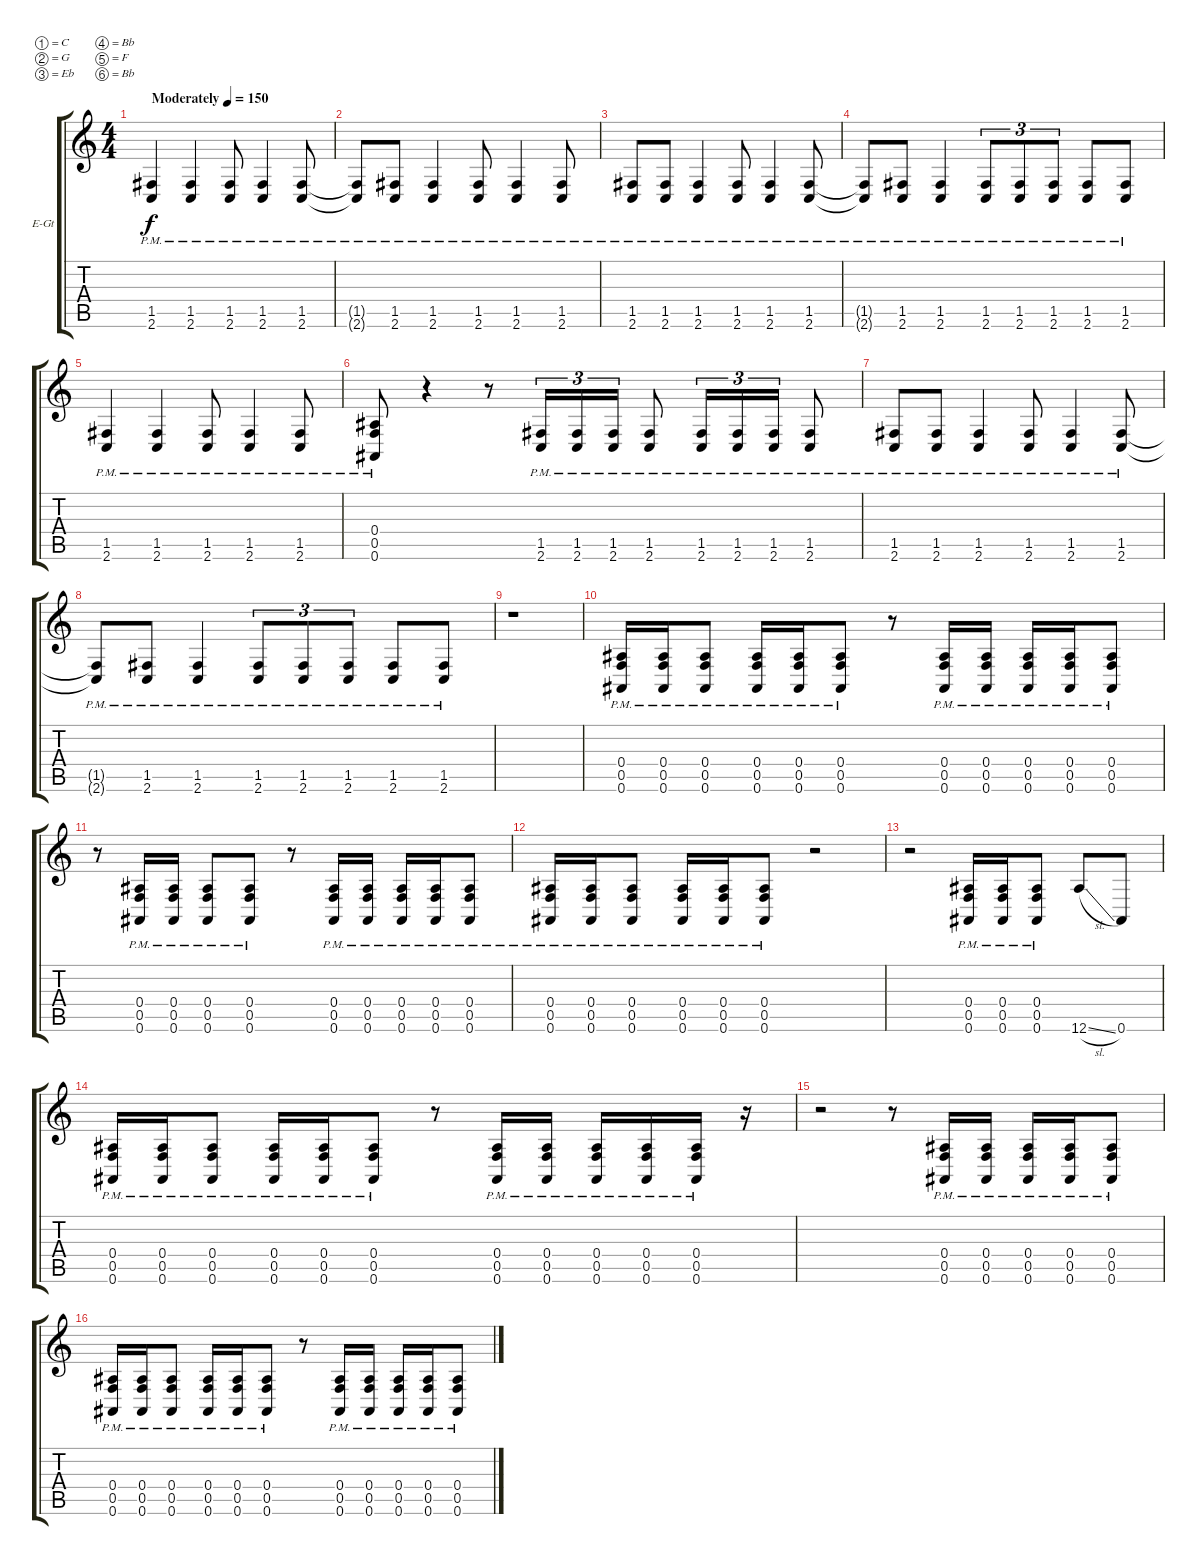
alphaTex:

\bracketExtendMode groupsimilarinstruments
\firstSystemTrackNameOrientation horizontal
\otherSystemsTrackNameOrientation horizontal
\track ("James" "E-Gt") {instrument distortionguitar}
\staff {score tabs}
\tuning (C4 G3 Eb3 Bb2 F2 Bb1)
\ts (4 4)
\beaming (8 2 2 2 2)
\tempo (150 "Moderately")
\clef g2
\ks c
(1.5{pm} 2.6{pm}).4{dy f instrument distortionguitar} (1.5{pm} 2.6{pm}).4 (1.5{pm} 2.6{pm}).8 (1.5{pm} 2.6{pm}).4 (1.5{pm} 2.6{pm}).8 |
(1.5{pm t} 2.6{pm t}).8 (1.5{pm} 2.6{pm}).8 (1.5{pm} 2.6{pm}).4 (1.5{pm} 2.6{pm}).8 (1.5{pm} 2.6{pm}).4 (1.5{pm} 2.6{pm}).8 |
(1.5{pm} 2.6{pm}).8 (1.5{pm} 2.6{pm}).8 (1.5{pm} 2.6{pm}).4 (1.5{pm} 2.6{pm}).8 (1.5{pm} 2.6{pm}).4 (1.5{pm} 2.6{pm}).8 |
(1.5{pm t} 2.6{pm t}).8 (1.5{pm} 2.6{pm}).8 (1.5{pm} 2.6{pm}).4 (1.5{pm} 2.6{pm}).8{tu (3 2)} (1.5{pm} 2.6{pm}).8{tu (3 2)} (1.5{pm} 2.6{pm}).8{tu (3 2)} (1.5{pm} 2.6{pm}).8 (1.5{pm} 2.6{pm}).8 |
(1.5{pm} 2.6{pm}).4 (1.5{pm} 2.6{pm}).4 (1.5{pm} 2.6{pm}).8 (1.5{pm} 2.6{pm}).4 (1.5{pm} 2.6{pm}).8 |
(0.4{pm} 0.5{pm} 0.6{pm}).8 r.4 r.8 (1.5{pm} 2.6{pm}).16{tu (3 2)} (1.5{pm} 2.6{pm}).16{tu (3 2)} (1.5{pm} 2.6{pm}).16{tu (3 2)} (1.5{pm} 2.6{pm}).8 (1.5{pm} 2.6{pm}).16{tu (3 2)} (1.5{pm} 2.6{pm}).16{tu (3 2)} (1.5{pm} 2.6{pm}).16{tu (3 2)} (1.5{pm} 2.6{pm}).8 |
(1.5{pm} 2.6{pm}).8 (1.5{pm} 2.6{pm}).8 (1.5{pm} 2.6{pm}).4 (1.5{pm} 2.6{pm}).8 (1.5{pm} 2.6{pm}).4 (1.5{pm} 2.6{pm}).8 |
(1.5{pm t} 2.6{pm t}).8 (1.5{pm} 2.6{pm}).8 (1.5{pm} 2.6{pm}).4 (1.5{pm} 2.6{pm}).8{tu (3 2)} (1.5{pm} 2.6{pm}).8{tu (3 2)} (1.5{pm} 2.6{pm}).8{tu (3 2)} (1.5{pm} 2.6{pm}).8 (1.5{pm} 2.6{pm}).8 |
r.1 |
(0.4{pm} 0.5{pm} 0.6{pm}).16 (0.4{pm} 0.5{pm} 0.6{pm}).16 (0.4{pm} 0.5{pm} 0.6{pm}).8 (0.4{pm} 0.5{pm} 0.6{pm}).16 (0.4{pm} 0.5{pm} 0.6{pm}).16 (0.4{pm} 0.5{pm} 0.6{pm}).8 r.8 (0.4{pm} 0.5{pm} 0.6{pm}).16 (0.4{pm} 0.5{pm} 0.6{pm}).16 (0.4{pm} 0.5{pm} 0.6{pm}).16 (0.4{pm} 0.5{pm} 0.6{pm}).16 (0.4{pm} 0.5{pm} 0.6{pm}).8 |
r.8 (0.4{pm} 0.5{pm} 0.6{pm}).16 (0.4{pm} 0.5{pm} 0.6{pm}).16 (0.4{pm} 0.5{pm} 0.6{pm}).8 (0.4{pm} 0.5{pm} 0.6{pm}).8 r.8 (0.4{pm} 0.5{pm} 0.6{pm}).16 (0.4{pm} 0.5{pm} 0.6{pm}).16 (0.4{pm} 0.5{pm} 0.6{pm}).16 (0.4{pm} 0.5{pm} 0.6{pm}).16 (0.4{pm} 0.5{pm} 0.6{pm}).8 |
(0.4{pm} 0.5{pm} 0.6{pm}).16 (0.4{pm} 0.5{pm} 0.6{pm}).16 (0.4{pm} 0.5{pm} 0.6{pm}).8 (0.4{pm} 0.5{pm} 0.6{pm}).16 (0.4{pm} 0.5{pm} 0.6{pm}).16 (0.4{pm} 0.5{pm} 0.6{pm}).8 r.2 |
r.2 (0.4{pm} 0.5{pm} 0.6{pm}).16 (0.4{pm} 0.5{pm} 0.6{pm}).16 (0.4{pm} 0.5{pm} 0.6{pm}).8 12.6{sl}.8 0.6.8 |
(0.4{pm} 0.5{pm} 0.6{pm}).16 (0.4{pm} 0.5{pm} 0.6{pm}).16 (0.4{pm} 0.5{pm} 0.6{pm}).8 (0.4{pm} 0.5{pm} 0.6{pm}).16 (0.4{pm} 0.5{pm} 0.6{pm}).16 (0.4{pm} 0.5{pm} 0.6{pm}).8 r.8 (0.4{pm} 0.5 0.6).16 (0.4{pm} 0.5 0.6).16 (0.4{pm} 0.5 0.6).16 (0.4{pm} 0.5 0.6).16 (0.4{pm} 0.5 0.6).16 r.16 |
r.2 r.8 (0.4{pm} 0.5{pm} 0.6{pm}).16 (0.4{pm} 0.5{pm} 0.6{pm}).16 (0.4{pm} 0.5{pm} 0.6{pm}).16 (0.4{pm} 0.5{pm} 0.6{pm}).16 (0.4{pm} 0.5{pm} 0.6{pm}).8 |
(0.4{pm} 0.5{pm} 0.6{pm}).16 (0.4{pm} 0.5{pm} 0.6{pm}).16 (0.4{pm} 0.5{pm} 0.6{pm}).8 (0.4{pm} 0.5{pm} 0.6{pm}).16 (0.4{pm} 0.5{pm} 0.6{pm}).16 (0.4{pm} 0.5{pm} 0.6{pm}).8 r.8 (0.4{pm} 0.5{pm} 0.6{pm}).16 (0.4{pm} 0.5{pm} 0.6{pm}).16 (0.4{pm} 0.5{pm} 0.6{pm}).16 (0.4{pm} 0.5{pm} 0.6{pm}).16 (0.4{pm} 0.5{pm} 0.6{pm}).8
